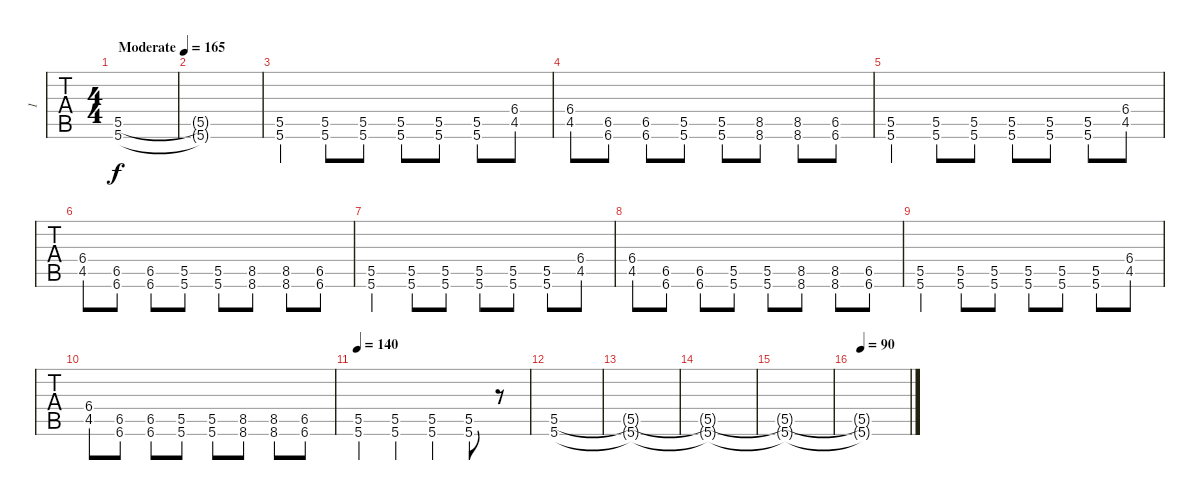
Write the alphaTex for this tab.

\track ("1" "1") {instrument overdrivenguitar}
\staff {tabs}
\tuning (D4 A3 F3 C3 G2 C2) {hide}
\ts (4 4)
\tempo (165 "Moderate")
\clef g2
\ks c
(5.5 5.6).1{dy f instrument overdrivenguitar} |
(5.5{t} 5.6{t}).1 |
(5.5 5.6).4 (5.5 5.6).8 (5.5 5.6).8 (5.5 5.6).8 (5.5 5.6).8 (5.5 5.6).8 (6.4 4.5).8 |
(6.4 4.5).8 (6.5 6.6).8 (6.5 6.6).8 (5.5 5.6).8 (5.5 5.6).8 (8.5 8.6).8 (8.5 8.6).8 (6.5 6.6).8 |
(5.5 5.6).4 (5.5 5.6).8 (5.5 5.6).8 (5.5 5.6).8 (5.5 5.6).8 (5.5 5.6).8 (6.4 4.5).8 |
(6.4 4.5).8 (6.5 6.6).8 (6.5 6.6).8 (5.5 5.6).8 (5.5 5.6).8 (8.5 8.6).8 (8.5 8.6).8 (6.5 6.6).8 |
(5.5 5.6).4 (5.5 5.6).8 (5.5 5.6).8 (5.5 5.6).8 (5.5 5.6).8 (5.5 5.6).8 (6.4 4.5).8 |
(6.4 4.5).8 (6.5 6.6).8 (6.5 6.6).8 (5.5 5.6).8 (5.5 5.6).8 (8.5 8.6).8 (8.5 8.6).8 (6.5 6.6).8 |
(5.5 5.6).4 (5.5 5.6).8 (5.5 5.6).8 (5.5 5.6).8 (5.5 5.6).8 (5.5 5.6).8 (6.4 4.5).8 |
(6.4 4.5).8 (6.5 6.6).8 (6.5 6.6).8 (5.5 5.6).8 (5.5 5.6).8 (8.5 8.6).8 (8.5 8.6).8 (6.5 6.6).8 |
\tempo 140
(5.5 5.6).4 (5.5 5.6).4 (5.5 5.6).4 (5.5 5.6).8 r.8 |
(5.5 5.6).1 |
(5.5{t} 5.6{t}).1 |
(5.5{t} 5.6{t}).1 |
(5.5{t} 5.6{t}).1 |
\tempo 90
(5.5{t} 5.6{t}).1
